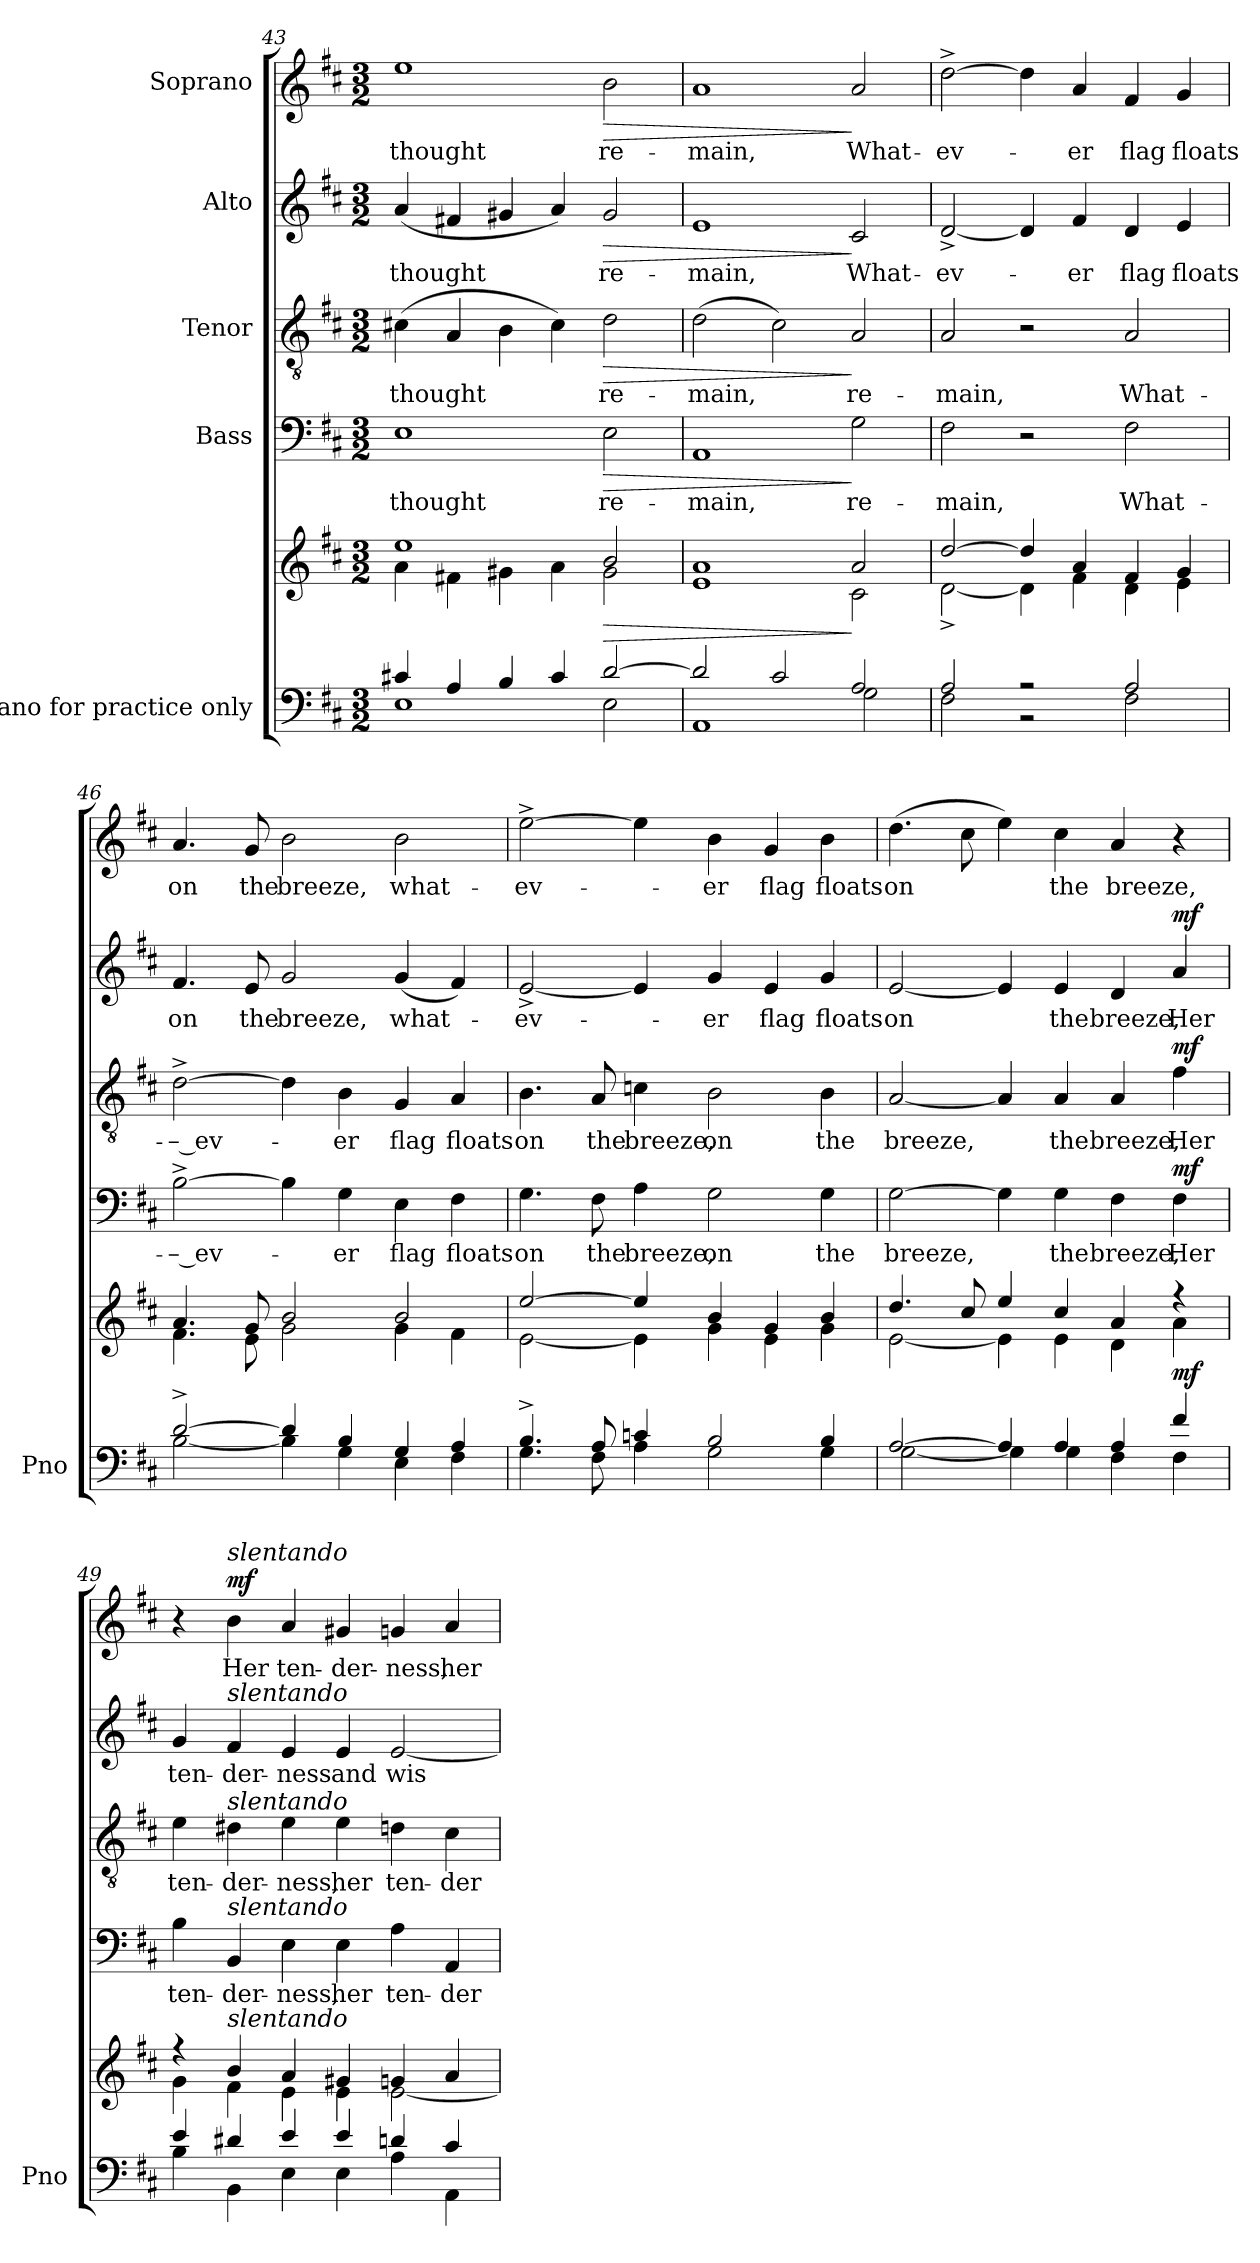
**kern	**kern	**dynam	**kern	**text	**dynam	**kern	**text	**dynam	**kern	**text	**dynam	**kern	**text	**dynam
*part5	*part5	*part5	*part4	*part4	*part4	*part3	*part3	*part3	*part2	*part2	*part2	*part1	*part1	*part1
*staff6	*staff5	*staff5/6	*staff4	*staff4	*staff4	*staff3	*staff3	*staff3	*staff2	*staff2	*staff2	*staff1	*staff1	*staff1
*I"Piano for practice only	*	*	*I"Bass	*	*	*I"Tenor	*	*	*I"Alto	*	*	*I"Soprano	*	*
*I'Pno	*	*	*	*	*	*	*	*	*	*	*	*	*	*
*clefF4	*clefG2	*	*clefF4	*	*	*clefGv2	*	*	*clefG2	*	*	*clefG2	*	*
*k[f#c#]	*k[f#c#]	*	*k[f#c#]	*	*	*k[f#c#]	*	*	*k[f#c#]	*	*	*k[f#c#]	*	*
*M3/2	*M3/2	*	*M3/2	*	*	*M3/2	*	*	*M3/2	*	*	*M3/2	*	*
=43	=43	=43	=43	=43	=43	=43	=43	=43	=43	=43	=43	=43	=43	=43
*^	*^	*	*	*	*	*	*	*	*	*	*	*	*	*
!	!	!	!	!	!	!LO:LY:b	!	!	!LO:LY:b	!	!	!LO:LY:b	!	!	!LO:LY:b	!
4c#X/	1E	1ee	4a\	.	1E	thought	.	(>4c#X\	thought	.	(<4a/	thought	.	1ee	thought	.
4A/	.	.	4f#X\	.	.	.	.	4A/	.	.	4f#X/	.	.	.	.	.
4B/	.	.	4g#X\	.	.	.	.	4B\	.	.	4g#X/	.	.	.	.	.
4c#/	.	.	4a\	.	.	.	.	4c#\)	.	.	4a/)	.	.	.	.	.
!	!	!	!	!LO:HP:b	!	!LO:LY:b	!LO:HP:b	!	!LO:LY:b	!LO:HP:b	!	!LO:LY:b	!LO:HP:b	!	!LO:LY:b	!LO:HP:b
[2d/	2E\	2b/	2g#\	>	2E\	re-	>	2d\	re-	>	2g#/	re-	>	2b\	re-	>
=44	=44	=44	=44	=44	=44	=44	=44	=44	=44	=44	=44	=44	=44	=44	=44	=44
!	!	!	!	!	!	!LO:LY:b	!	!	!LO:LY:b	!	!	!LO:LY:b	!	!	!LO:LY:b	!
2d/]	1AA	1a	1e	.	1AA	-main,	.	(>2d\	-main,	.	1e	-main,	.	1a	-main,	.
2c#/	.	.	.	.	.	.	.	2c#\)	.	.	.	.	.	.	.	.
!	!	!	!	!	!	!LO:LY:b	!	!	!LO:LY:b	!	!	!LO:LY:b	!	!	!LO:LY:b	!
2A/	2G\	2a/	2c#\	]	2G\	re-	]	2A/	re-	]	2c#/	What-	]	2a/	What-	]
=45	=45	=45	=45	=45	=45	=45	=45	=45	=45	=45	=45	=45	=45	=45	=45	=45
!	!	!	!	!	!	!LO:LY:b	!	!	!LO:LY:b	!	!	!LO:LY:b	!	!	!LO:LY:b	!
2A/	2F#\	[2dd/	[2d^\	.	2F#\	-main,	.	2A/	-main,	.	[2d^/	-ev-	.	[2dd^\	-ev-	.
2r	2r	4dd/]	4d\]	.	2r	.	.	2r	.	.	4d/]	.	.	4dd\]	.	.
!	!	!	!	!	!	!	!	!	!	!	!	!LO:LY:b	!	!	!LO:LY:b	!
.	.	4a/	4f#\	.	.	.	.	.	.	.	4f#/	-er	.	4a/	-er	.
!	!	!	!	!	!	!LO:LY:b	!	!	!LO:LY:b	!	!	!LO:LY:b	!	!	!LO:LY:b	!
2A/	2F#\	4f#/	4d\	.	2F#\	What-	.	2A/	What-	.	4d/	flag	.	4f#/	flag	.
!	!	!	!	!	!	!	!	!	!	!	!	!LO:LY:b	!	!	!LO:LY:b	!
.	.	4g/	4e\	.	.	.	.	.	.	.	4e/	floats	.	4g/	floats	.
!!LO:LB:g=z
=46	=46	=46	=46	=46	=46	=46	=46	=46	=46	=46	=46	=46	=46	=46	=46	=46
!	!	!	!	!	!	!LO:LY:b	!	!	!LO:LY:b	!	!	!LO:LY:b	!	!	!LO:LY:b	!
[2d^/	[2B\	4.a/	4.f#\	.	[2B^\	-– ev-	.	[2d^\	-– ev-	.	4.f#/	on	.	4.a/	on	.
!	!	!	!	!	!	!	!	!	!	!	!	!LO:LY:b	!	!	!LO:LY:b	!
.	.	8g/	8e\	.	.	.	.	.	.	.	8e/	the	.	8g/	the	.
!	!	!	!	!	!	!	!	!	!	!	!	!LO:LY:b	!	!	!LO:LY:b	!
4d/]	4B\]	2b/	2g\	.	4B\]	.	.	4d\]	.	.	2g/	breeze,	.	2b\	breeze,	.
!	!	!	!	!	!	!LO:LY:b	!	!	!LO:LY:b	!	!	!	!	!	!	!
4B/	4G\	.	.	.	4G\	-er	.	4B\	-er	.	.	.	.	.	.	.
!	!	!	!	!	!	!LO:LY:b	!	!	!LO:LY:b	!	!	!LO:LY:b	!	!	!LO:LY:b	!
4G/	4E\	2b/	4g\	.	4E\	flag	.	4G/	flag	.	(<4g/	what-	.	2b\	what-	.
!	!	!	!	!	!	!LO:LY:b	!	!	!LO:LY:b	!	!	!	!	!	!	!
4A/	4F#\	.	4f#\	.	4F#\	floats	.	4A/	floats	.	4f#/)	.	.	.	.	.
=47	=47	=47	=47	=47	=47	=47	=47	=47	=47	=47	=47	=47	=47	=47	=47	=47
!	!	!	!	!	!	!LO:LY:b	!	!	!LO:LY:b	!	!	!LO:LY:b	!	!	!LO:LY:b	!
4.B^/	4.G\	[2ee/	[2e\	.	4.G\	on	.	4.B\	on	.	[2e^/	-ev-	.	[2ee^\	-ev-	.
!	!	!	!	!	!	!LO:LY:b	!	!	!LO:LY:b	!	!	!	!	!	!	!
8A/	8F#\	.	.	.	8F#\	the	.	8A/	the	.	.	.	.	.	.	.
!	!	!	!	!	!	!LO:LY:b	!	!	!LO:LY:b	!	!	!	!	!	!	!
4cn/	4A\	4ee/]	4e\]	.	4A\	breeze,	.	4cn\	breeze,	.	4e/]	.	.	4ee\]	.	.
!	!	!	!	!	!	!LO:LY:b	!	!	!LO:LY:b	!	!	!LO:LY:b	!	!	!LO:LY:b	!
2B/	2G\	4b/	4g\	.	2G\	on	.	2B\	on	.	4g/	-er	.	4b\	-er	.
!	!	!	!	!	!	!	!	!	!	!	!	!LO:LY:b	!	!	!LO:LY:b	!
.	.	4g/	4e\	.	.	.	.	.	.	.	4e/	flag	.	4g/	flag	.
!	!	!	!	!	!	!LO:LY:b	!	!	!LO:LY:b	!	!	!LO:LY:b	!	!	!LO:LY:b	!
4B/	4G\	4b/	4g\	.	4G\	the	.	4B\	the	.	4g/	floats	.	4b\	floats	.
=48	=48	=48	=48	=48	=48	=48	=48	=48	=48	=48	=48	=48	=48	=48	=48	=48
!	!	!	!	!	!	!LO:LY:b	!	!	!LO:LY:b	!	!	!LO:LY:b	!	!	!LO:LY:b	!
[2A/	[2G\	4.dd/	[2e\	.	[2G\	breeze,	.	[2A/	breeze,	.	[2e/	on	.	(>4.dd\	on	.
.	.	8cc#/	.	.	.	.	.	.	.	.	.	.	.	8cc#\	.	.
4A/]	4G\]	4ee/	4e\]	.	4G\]	.	.	4A/]	.	.	4e/]	.	.	4ee\)	.	.
!	!	!	!	!	!	!LO:LY:b	!	!	!LO:LY:b	!	!	!LO:LY:b	!	!	!LO:LY:b	!
4A/	4G\	4cc#/	4e\	.	4G\	the	.	4A/	the	.	4e/	the	.	4cc#\	the	.
!	!	!	!	!	!	!LO:LY:b	!	!	!LO:LY:b	!	!	!LO:LY:b	!	!	!LO:LY:b	!
4A/	4F#\	4a/	4d\	.	4F#\	breeze,	.	4A/	breeze,	.	4d/	breeze,	.	4a/	breeze,	.
!	!	!	!	!LO:DY:a=2	!	!LO:LY:b	!LO:DY:a	!	!LO:LY:b	!LO:DY:a	!	!LO:LY:b	!LO:DY:a	!	!	!
4f#/	4F#\	4r	4a\	mf	4F#\	Her	mf	4f#\	Her	mf	4a/	Her	mf	4r	.	.
!!LO:PB:g=z
=49	=49	=49	=49	=49	=49	=49	=49	=49	=49	=49	=49	=49	=49	=49	=49	=49
!	!	!	!	!	!	!LO:LY:b	!	!	!LO:LY:b	!	!	!LO:LY:b	!	!	!	!
4e/	4B\	4r	4g\	.	4B\	ten-	.	4e\	ten-	.	4g/	ten-	.	4r	.	.
!	!	!	!	!	!	!	!	!	!	!	!	!	!	!LO:TX:a:i:t=slentando	!	!
!	!	!	!	!	!	!	!	!	!	!	!LO:TX:a:i:t=slentando	!	!	!	!	!
!	!	!	!	!	!	!	!	!LO:TX:a:i:t=slentando	!	!	!	!	!	!	!	!
!	!	!	!	!	!LO:TX:a:i:t=slentando	!	!	!	!	!	!	!	!	!	!	!
!	!	!LO:TX:a:i:t=slentando	!	!	!	!	!	!	!	!	!	!	!	!	!	!
!	!	!	!	!	!	!LO:LY:b	!	!	!LO:LY:b	!	!	!LO:LY:b	!	!	!LO:LY:b	!LO:DY:a
4d#X/	4BB\	4b/	4f#\	.	4BB/	-der-	.	4d#X\	-der-	.	4f#/	-der-	.	4b\	Her	mf
!	!	!	!	!	!	!LO:LY:b	!	!	!LO:LY:b	!	!	!LO:LY:b	!	!	!LO:LY:b	!
4e/	4E\	4a/	4e\	.	4E\	-ness,	.	4e\	-ness,	.	4e/	-ness	.	4a/	ten-	.
!	!	!	!	!	!	!LO:LY:b	!	!	!LO:LY:b	!	!	!LO:LY:b	!	!	!LO:LY:b	!
4e/	4E\	4g#X/	4e\	.	4E\	her	.	4e\	her	.	4e/	and	.	4g#X/	-der-	.
!	!	!	!	!	!	!LO:LY:b	!	!	!LO:LY:b	!	!	!LO:LY:b	!	!	!LO:LY:b	!
4dn/	4A\	4gn/	[2e\	.	4A\	ten-	.	4dn\	ten-	.	[2e/	wis-	.	4gn/	-ness,	.
!	!	!	!	!	!	!LO:LY:b	!	!	!LO:LY:b	!	!	!	!	!	!LO:LY:b	!
4c#/	4AA\	4a/	.	.	4AA/	-der-	.	4c#\	-der-	.	.	.	.	4a/	her	.
*v	*v	*	*	*	*	*	*	*	*	*	*	*	*	*	*	*
*	*v	*v	*	*	*	*	*	*	*	*	*	*	*	*	*
=	=	=	=	=	=	=	=	=	=	=	=	=	=	=
*-	*-	*-	*-	*-	*-	*-	*-	*-	*-	*-	*-	*-	*-	*-
